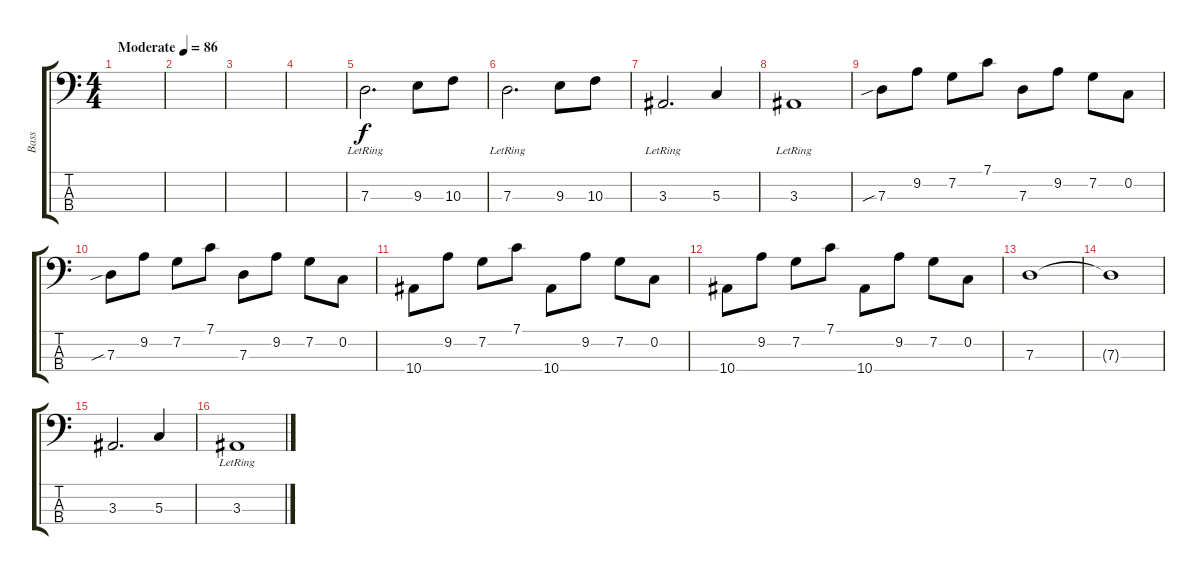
\track ("Bass" "Bass") {instrument electricbassfinger}
\staff {score tabs}
\tuning (F2 C2 G1 C1) {hide}
\ts (4 4)
\tempo (86 "Moderate")
\clef f4
\ks c
|
|
|
|
7.3{lr}.2{d} 9.3.8 10.3.8 |
7.3{lr}.2{d} 9.3.8 10.3.8 |
3.3{lr}.2{d} 5.3.4 |
3.3{lr}.1 |
7.3{sib}.8 9.2.8 7.2.8 7.1.8 7.3.8 9.2.8 7.2.8 0.2.8 |
7.3{sib}.8 9.2.8 7.2.8 7.1.8 7.3.8 9.2.8 7.2.8 0.2.8 |
10.4.8 9.2.8 7.2.8 7.1.8 10.4.8 9.2.8 7.2.8 0.2.8 |
10.4.8 9.2.8 7.2.8 7.1.8 10.4.8 9.2.8 7.2.8 0.2.8 |
7.3.1 |
7.3{t}.1 |
3.3.2{d} 5.3.4 |
3.3{lr}.1
